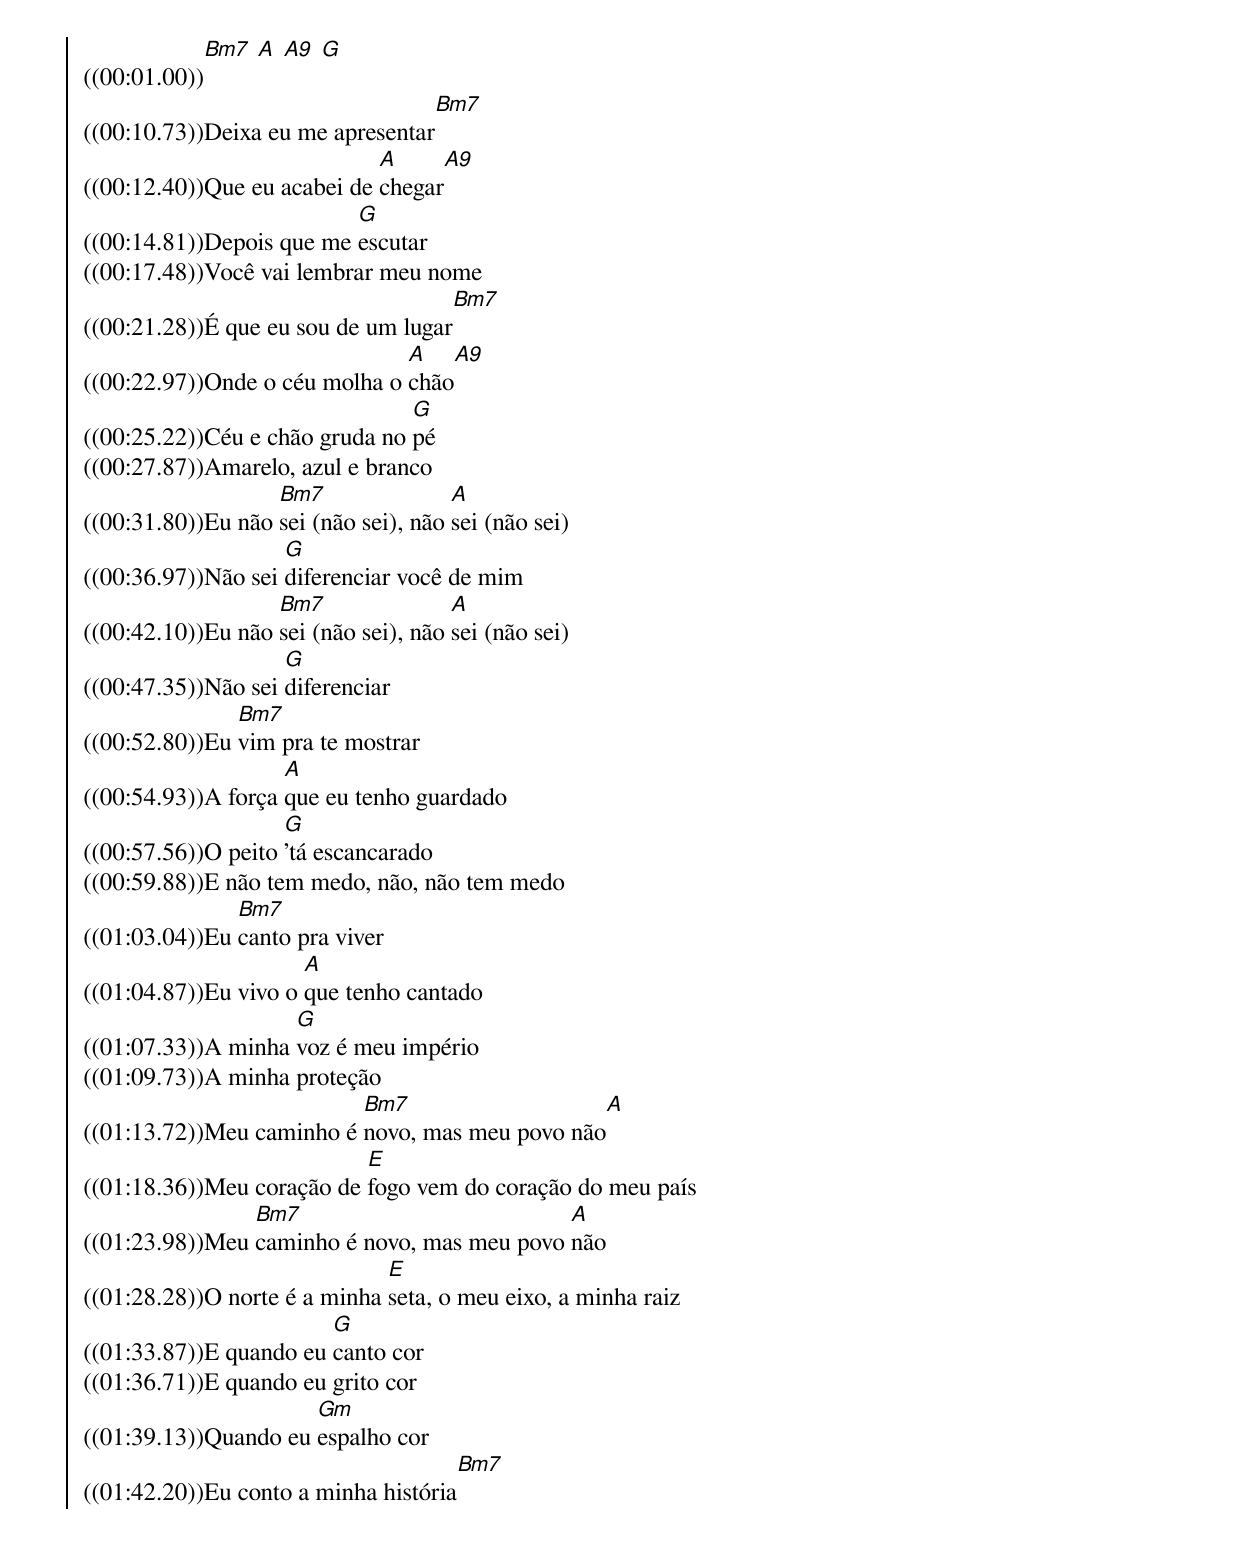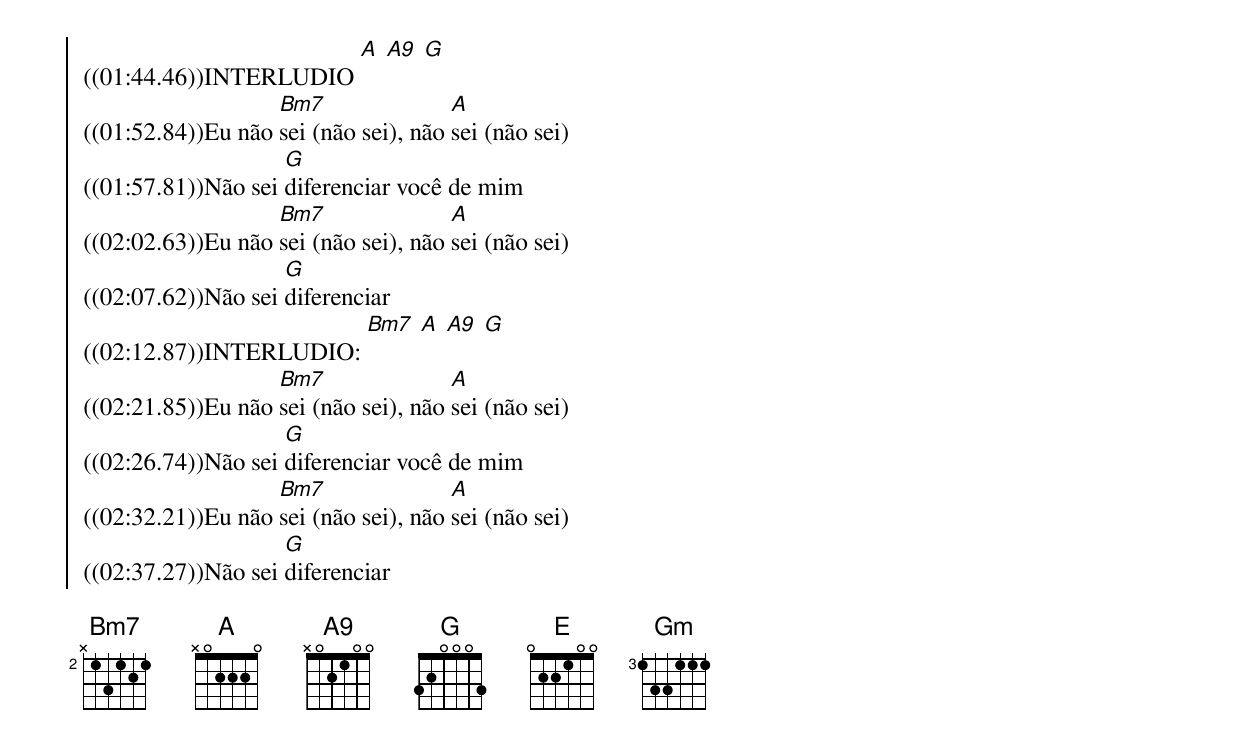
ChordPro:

{soc}
((00:01.00))[Bm7] [A] [A9] [G]
((00:10.73))Deixa eu me apresentar[Bm7]
((00:12.40))Que eu acabei de [A]chegar[A9]
((00:14.81))Depois que me [G]escutar
((00:17.48))Você vai lembrar meu nome
((00:21.28))É que eu sou de um lugar[Bm7]
((00:22.97))Onde o céu molha o [A]chão[A9]
((00:25.22))Céu e chão gruda no [G]pé
((00:27.87))Amarelo, azul e branco
((00:31.80))Eu não [Bm7]sei (não sei), não [A]sei (não sei)
((00:36.97))Não sei [G]diferenciar você de mim
((00:42.10))Eu não [Bm7]sei (não sei), não [A]sei (não sei)
((00:47.35))Não sei [G]diferenciar
((00:52.80))Eu [Bm7]vim pra te mostrar
((00:54.93))A força [A]que eu tenho guardado
((00:57.56))O peito [G]'tá escancarado
((00:59.88))E não tem medo, não, não tem medo
((01:03.04))Eu [Bm7]canto pra viver
((01:04.87))Eu vivo o [A]que tenho cantado
((01:07.33))A minha [G]voz é meu império
((01:09.73))A minha proteção
((01:13.72))Meu caminho é [Bm7]novo, mas meu povo não[A]
((01:18.36))Meu coração de [E]fogo vem do coração do meu país
((01:23.98))Meu [Bm7]caminho é novo, mas meu povo [A]não
((01:28.28))O norte é a minha [E]seta, o meu eixo, a minha raiz
((01:33.87))E quando eu [G]canto cor
((01:36.71))E quando eu grito cor
((01:39.13))Quando eu [Gm]espalho cor
((01:42.20))Eu conto a minha história[Bm7]
((01:44.46))INTERLUDIO [A] [A9] [G]
((01:52.84))Eu não [Bm7]sei (não sei), não [A]sei (não sei)
((01:57.81))Não sei [G]diferenciar você de mim
((02:02.63))Eu não [Bm7]sei (não sei), não [A]sei (não sei)
((02:07.62))Não sei [G]diferenciar
((02:12.87))INTERLUDIO: [Bm7] [A] [A9] [G]
((02:21.85))Eu não [Bm7]sei (não sei), não [A]sei (não sei)
((02:26.74))Não sei [G]diferenciar você de mim
((02:32.21))Eu não [Bm7]sei (não sei), não [A]sei (não sei)
((02:37.27))Não sei [G]diferenciar

{eoc}
